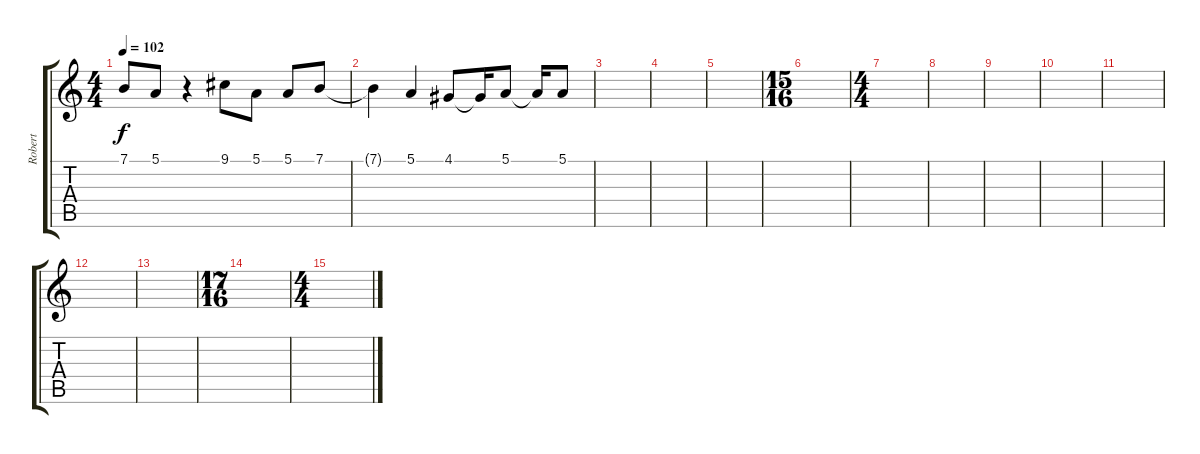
\track ("Robert" "Robert") {instrument clarinet}
\staff {score tabs}
\tuning (E4 B3 G3 D3 A2 D2) {hide}
\ts (4 4)
\tempo 102
\clef g2
\ks c
7.1{t}.8{dy f} 5.1.8 r.4 9.1.8 5.1.8 5.1.8 7.1.8 |
7.1{t}.4 5.1.4 4.1.8 4.1{t}.16 5.1.8 5.1{t}.16 5.1.8 |
|
|
|
\ts (15 16)
|
\ts (4 4)
|
|
|
|
|
|
|
\ts (17 16)
|
\ts (4 4)
